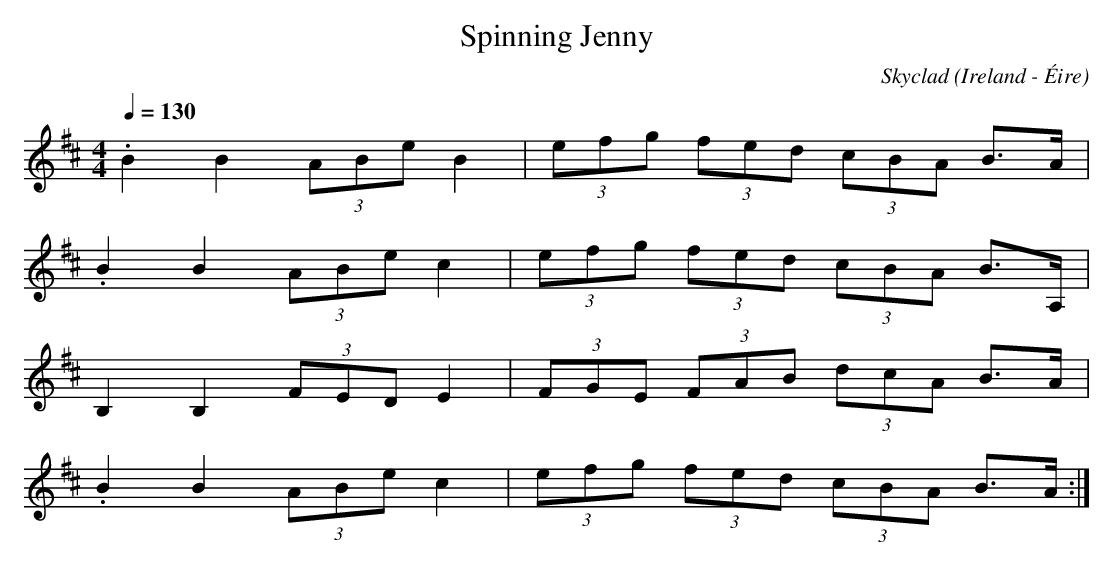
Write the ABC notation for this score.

X:1
T:Spinning Jenny
C:Skyclad
O:Ireland - \'Eire
M:4/4
L:1/8
Q:1/4=130
K:D
.B2B2 (3ABe B2 | (3efg (3fed (3cBA B>A |
.B2B2 (3ABe c2 | (3efg (3fed (3cBA B>A, |
B,2B,2 (3FED E2 | (3FGE (3FAB (3dcA B>A |
.B2B2 (3ABe c2 | (3efg (3fed (3cBA B>A :|
